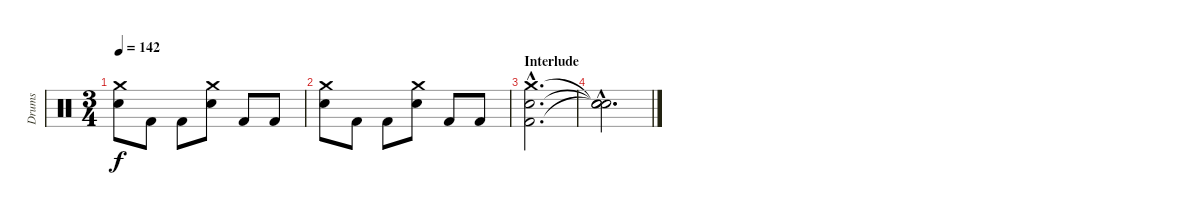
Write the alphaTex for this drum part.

\track ("Drums" "Drums") {instrument percussion}
\staff {score}
\articulation defaults
\ts (3 4)
\tempo 142
\clef neutral
\ks c
("Crash medium (hit)" "Electric Snare (hit)").8{dy f} "Kick (hit) 2".8 "Kick (hit) 2".8 ("Crash medium (hit)" "Electric Snare (hit)").8 "Kick (hit) 2".8 "Kick (hit) 2".8 |
("Crash medium (hit)" "Electric Snare (hit)").8 "Kick (hit) 2".8 "Kick (hit) 2".8 ("Crash medium (hit)" "Electric Snare (hit)").8 "Kick (hit) 2".8 "Kick (hit) 2".8 |
\section ("" "Interlude")
("Crash medium (hit)"{hac} "Electric Snare (hit)"{hac} "Kick (hit) 2"{hac}).2{d} |
("Snare (hit)"{hac t} "Snare (hit)"{hac t} "Snare (hit)"{hac t}).2{d}
